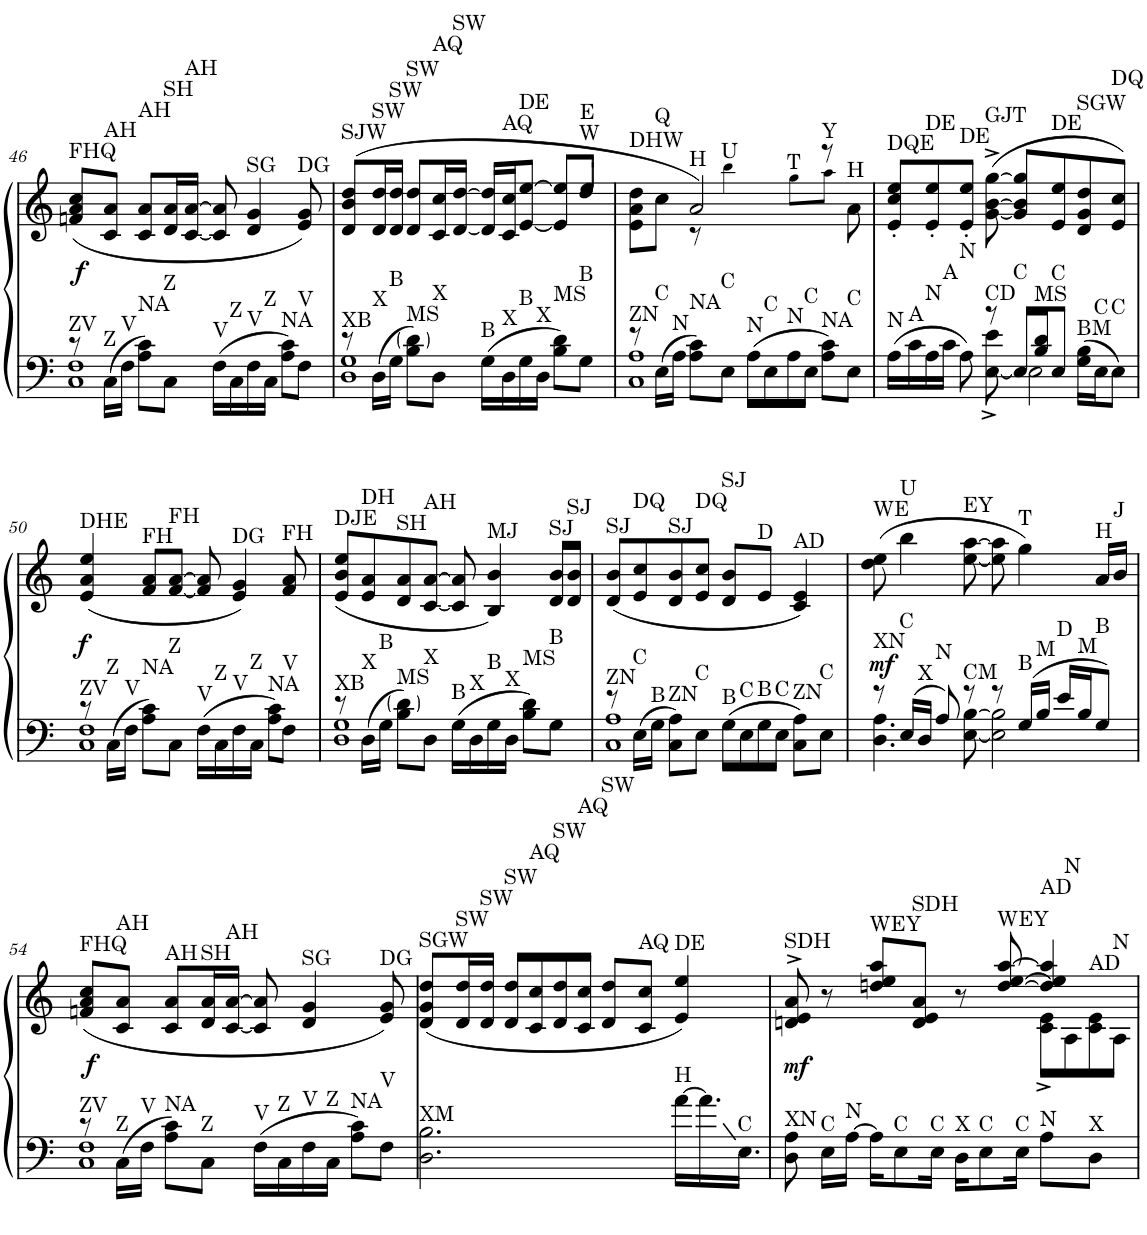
**kern	**kern	**dynam
*part1	*part1	*part1
*staff2	*staff1	*staff1/2
*I"Piano	*	*
*I'Pno.	*	*
!!LO:PB:g=z
*clefF4	*clefG2	*
*k[]	*k[]	*
*M4/4	*M4/4	*
=46	=46	=46
*^	*	*
!	!	!LO:TX:a:t=FHQ	!
!LO:TX:a:t=ZV	!	!	!
!	!	!	!LO:DY:b
8r	1C 1F	(8fn/ 8a/ 8cc/L	f
!	!	!LO:TX:a:t=AH	!
!LO:TX:a:t=Z	!	!	!
16C\LL	.	8c/ 8a/J	.
!LO:TX:a:t=V	!	!	!
16F\JJ	.	.	.
!	!	!LO:TX:a:t=AH	!
!LO:TX:a:t=NA	!	!	!
8A\ 8c\L	.	8c/ 8a/L	.
!	!	!LO:TX:a:t=SH	!
!LO:TX:a:t=Z	!	!	!
8C\J	.	16d/ 16a/L	.
!	!	!LO:TX:a:t=AH	!
.	.	[16c/ [16a/JJ	.
!LO:TX:a:t=V	!	!	!
16F\LL	.	8c/] 8a/]	.
!LO:TX:a:t=Z	!	!	!
16C\	.	.	.
!	!	!LO:TX:a:t=SG	!
!LO:TX:a:t=V	!	!	!
16F\	.	4d/ 4g/	.
!LO:TX:a:t=Z	!	!	!
16C\JJ	.	.	.
!LO:TX:a:t=NA	!	!	!
8A\ 8c\L	.	.	.
!	!	!LO:TX:a:t=DG	!
!LO:TX:a:t=V	!	!	!
8F\J	.	8e/ 8g/)	.
=47	=47	=47	=47
!	!	!LO:TX:a:t=SJW	!
!LO:TX:a:t=XB	!	!	!
8r	1D 1G	(8d/ 8b/ 8dd/L	.
!	!	!LO:TX:a:t=SW	!
!LO:TX:a:t=X	!	!	!
16D\LL	.	16d/ 16dd/L	.
!	!	!LO:TX:a:t=SW	!
!LO:TX:a:t=B	!	!	!
16G\JJ	.	16d/ 16dd/JJ	.
!	!	!LO:TX:a:t=SW	!
!LO:TX:a:t=MS	!	!	!
8B\ 8d\L	.	8d/ 8dd/L	.
!	!	!LO:TX:a:t=AQ	!
!LO:TX:a:t=X	!	!	!
8D\J	.	16c/ 16cc/L	.
!	!	!LO:TX:a:t=SW	!
.	.	[16d/ [16dd/JJ	.
!LO:TX:a:t=B	!	!	!
16G\LL	.	16d/] 16dd/]LL	.
!	!	!LO:TX:a:t=AQ	!
!LO:TX:a:t=X	!	!	!
16D\	.	16c/ 16cc/J	.
!	!	!LO:TX:a:t=DE	!
!LO:TX:a:t=B	!	!	!
16G\	.	[8e/ [8ee/J	.
!LO:TX:a:t=X	!	!	!
16D\JJ	.	.	.
!LO:TX:a:t=MS	!	!	!
8B\ 8d\L	.	8e/] 8ee/]L	.
!	!	!LO:TX:a:t=W	!
!LO:TX:a:t=B	!	!	!
8G\J	.	16dd/L	.
!	!	!LO:TX:a:t=E	!
.	.	16ee/JJ	.
=48	=48	=48	=48
*	*	*^	*
!	!	!LO:TX:a:t=DHW	!	!
!LO:TX:a:t=ZN	!	!	!	!
8r	1C 1A	8e\ 8a\ 8dd\L	4ryy	.
!	!	!LO:TX:a:t=Q	!	!
!LO:TX:a:t=C	!	!	!	!
16E\LL	.	8cc\J	.	.
!LO:TX:a:t=N	!	!	!	!
16A\JJ	.	.	.	.
!	!	!LO:TX:a:t=H	!	!
!LO:TX:a:t=NA	!	!	!	!
8A\ 8c\L	.	2a/)	8r	.
!	!	!	!LO:TX:a:t=U	!
!LO:TX:a:t=C	!	!	!	!
8E\J	.	.	4bb!\	.
!LO:TX:a:t=N	!	!	!	!
16A\LL	.	.	.	.
!LO:TX:a:t=C	!	!	!	!
16E\	.	.	.	.
!	!	!	!LO:TX:a:t=T	!
!LO:TX:a:t=N	!	!	!	!
16A\	.	.	8gg!\L	.
!LO:TX:a:t=C	!	!	!	!
16E\JJ	.	.	.	.
!	!	!LO:TX:a:t=Y	!	!
!LO:TX:a:t=NA	!	!	!	!
8A\ 8c\L	.	8r	8aa!\J	.
!	!	!LO:TX:a:t=H	!	!
!LO:TX:a:t=C	!	!	!	!
8E\J	.	8a\	8ryy	.
=49	=49	=49	=49	=49
!	!	!LO:TX:a:t=DQE	!	!
!LO:TX:a:t=N	!	!	!	!
*	*	*v	*v	*
16A\LL	4.ryy	8e/' 8cc/' 8ee/'L	.
!LO:TX:a:t=A	!	!	!
16c\	.	.	.
!	!	!LO:TX:a:t=DE	!
!LO:TX:a:t=N	!	!	!
16A\	.	8e/' 8ee/'	.
!LO:TX:a:t=A	!	!	!
16c\JJ	.	.	.
!	!	!LO:TX:a:t=DE	!
!LO:TX:a:t=N	!	!	!
8A\	.	8e/' 8ee/'J	.
!	!	!LO:TX:a:t=GJT	!
!LO:TX:a:t=CD	!	!	!
8r	[8E\^ 8e\^	([8g\^ [8b\^ [8gg\^	.
!LO:TX:a:t=C	!	!	!
16E/LL	2E\]	8g/] 8b/] 8gg/]L	.
!LO:TX:a:t=MS	!	!	!
16B/ 16d/J	.	.	.
!	!	!LO:TX:a:t=DE	!
!LO:TX:a:t=C	!	!	!
8E/J	.	8e/ 8ee/	.
!	!	!LO:TX:a:t=SGW	!
!LO:TX:a:t=BM	!	!	!
16G\ 16B\LL	.	8d/ 8g/ 8dd/	.
!LO:TX:a:t=C	!	!	!
16E\J	.	.	.
!	!	!LO:TX:a:t=DQ	!
!LO:TX:a:t=C	!	!	!
8E\J	.	8e/ 8cc/J)	.
!!LO:LB:g=z
=50	=50	=50	=50
!	!	!LO:TX:a:t=DHE	!
!LO:TX:a:t=ZV	!	!	!
!	!	!	!LO:DY:b
8r	1C 1F	(4e/ 4a/ 4ee/	f
!LO:TX:a:t=Z	!	!	!
16C\LL	.	.	.
!LO:TX:a:t=V	!	!	!
16F\JJ	.	.	.
!	!	!LO:TX:a:t=FH	!
!LO:TX:a:t=NA	!	!	!
8A\ 8c\L	.	8f/ 8a/L	.
!	!	!LO:TX:a:t=FH	!
!LO:TX:a:t=Z	!	!	!
8C\J	.	[8f/ [8a/J	.
!LO:TX:a:t=V	!	!	!
16F\LL	.	8f/] 8a/]	.
!LO:TX:a:t=Z	!	!	!
16C\	.	.	.
!	!	!LO:TX:a:t=DG	!
!LO:TX:a:t=V	!	!	!
16F\	.	4e/ 4g/)	.
!LO:TX:a:t=Z	!	!	!
16C\JJ	.	.	.
!LO:TX:a:t=NA	!	!	!
8A\ 8c\L	.	.	.
!	!	!LO:TX:a:t=FH	!
!LO:TX:a:t=V	!	!	!
8F\J	.	8f/ 8a/	.
=51	=51	=51	=51
!	!	!LO:TX:a:t=DJE	!
!LO:TX:a:t=XB	!	!	!
8r	1D 1G	(8e/ 8b/ 8ee/L	.
!	!	!LO:TX:a:t=DH	!
!LO:TX:a:t=X	!	!	!
16D\LL	.	8e/ 8a/	.
!LO:TX:a:t=B	!	!	!
16G\JJ	.	.	.
!	!	!LO:TX:a:t=SH	!
!LO:TX:a:t=MS	!	!	!
8B\ 8d\L	.	8d/ 8a/	.
!	!	!LO:TX:a:t=AH	!
!LO:TX:a:t=X	!	!	!
8D\J	.	[8c/ [8a/J	.
!LO:TX:a:t=B	!	!	!
16G\LL	.	8c/] 8a/]	.
!LO:TX:a:t=X	!	!	!
16D\	.	.	.
!	!	!LO:TX:a:t=MJ	!
!LO:TX:a:t=B	!	!	!
16G\	.	4B/ 4b/)	.
!LO:TX:a:t=X	!	!	!
16D\JJ	.	.	.
!LO:TX:a:t=MS	!	!	!
8B\ 8d\L	.	.	.
!	!	!LO:TX:a:t=SJ	!
!LO:TX:a:t=B	!	!	!
8G\J	.	16d/ 16b/LL	.
!	!	!LO:TX:a:t=SJ	!
.	.	16d/ 16b/JJ	.
=52	=52	=52	=52
!	!	!LO:TX:a:t=SJ	!
!LO:TX:a:t=ZN	!	!	!
8r	1C 1A	(8d/ 8b/L	.
!	!	!LO:TX:a:t=DQ	!
!LO:TX:a:t=C	!	!	!
16E\LL	.	8e/ 8cc/	.
!LO:TX:a:t=B	!	!	!
16G\JJ	.	.	.
!	!	!LO:TX:a:t=SJ	!
!LO:TX:a:t=ZN	!	!	!
8C\ 8A\L	.	8d/ 8b/	.
!	!	!LO:TX:a:t=DQ	!
!LO:TX:a:t=C	!	!	!
8E\J	.	8e/ 8cc/J	.
!	!	!LO:TX:a:t=SJ	!
!LO:TX:a:t=B	!	!	!
16G\LL	.	8d/ 8b/L	.
!LO:TX:a:t=C	!	!	!
16E\	.	.	.
!	!	!LO:TX:a:t=D	!
!LO:TX:a:t=B	!	!	!
16G\	.	8e/J	.
!LO:TX:a:t=C	!	!	!
16E\JJ	.	.	.
!	!	!LO:TX:a:t=AD	!
!LO:TX:a:t=ZN	!	!	!
8C\ 8A\L	.	4c/ 4e/)	.
!LO:TX:a:t=C	!	!	!
8E\J	.	.	.
=53	=53	=53	=53
!	!	!LO:TX:a:t=WE	!
!LO:TX:a:t=XN	!	!	!
!	!	!	!LO:DY:a=2
8r	4.D\ 4.A\	(8dd\ 8ee\	mf
!	!	!LO:TX:a:t=U	!
!LO:TX:a:t=C	!	!	!
16E/LL	.	4bb\	.
!LO:TX:a:t=X	!	!	!
16D/JJ	.	.	.
!LO:TX:a:t=N	!	!	!
8A/	.	.	.
!	!	!LO:TX:a:t=EY	!
!LO:TX:a:t=CM	!	!	!
8r	[8E\ [>8B\	[8ee\ [8aa\	.
8r	2E\] 2B\]	8ee\] 8aa\]	.
!	!	!LO:TX:a:t=T	!
!LO:TX:a:t=B	!	!	!
16G/LL	.	4gg\)	.
!LO:TX:a:t=M	!	!	!
16B/JJ	.	.	.
!LO:TX:a:t=D	!	!	!
16e/LL	.	.	.
!LO:TX:a:t=M	!	!	!
16B/J	.	.	.
!	!	!LO:TX:a:t=H	!
!LO:TX:a:t=B	!	!	!
8G/J	.	16a/LL	.
!	!	!LO:TX:a:t=J	!
.	.	16b/JJ	.
!!LO:LB:g=z
=54	=54	=54	=54
!	!	!LO:TX:a:t=FHQ	!
!LO:TX:a:t=ZV	!	!	!
!	!	!	!LO:DY:b
8r	1C 1F	(8fn/ 8a/ 8cc/L	f
!	!	!LO:TX:a:t=AH	!
!LO:TX:a:t=Z	!	!	!
16C\LL	.	8c/ 8a/J	.
!LO:TX:a:t=V	!	!	!
16F\JJ	.	.	.
!	!	!LO:TX:a:t=AH	!
!LO:TX:a:t=NA	!	!	!
8A\ 8c\L	.	8c/ 8a/L	.
!	!	!LO:TX:a:t=SH	!
!LO:TX:a:t=Z	!	!	!
8C\J	.	16d/ 16a/L	.
!	!	!LO:TX:a:t=AH	!
.	.	[16c/ [16a/JJ	.
!LO:TX:a:t=V	!	!	!
16F\LL	.	8c/] 8a/]	.
!LO:TX:a:t=Z	!	!	!
16C\	.	.	.
!	!	!LO:TX:a:t=SG	!
!LO:TX:a:t=V	!	!	!
16F\	.	4d/ 4g/	.
!LO:TX:a:t=Z	!	!	!
16C\JJ	.	.	.
!LO:TX:a:t=NA	!	!	!
8A\ 8c\L	.	.	.
!	!	!LO:TX:a:t=DG	!
!LO:TX:a:t=V	!	!	!
8F\J	.	8e/ 8g/)	.
*v	*v	*	*
=55	=55	=55
!	!LO:TX:a:t=SGW	!
!LO:TX:a:t=XM	!	!
2.D\ 2.B\	(8d/ 8g/ 8dd/L	.
!	!LO:TX:a:t=SW	!
.	16d/ 16dd/L	.
!	!LO:TX:a:t=SW	!
.	16d/ 16dd/JJ	.
!	!LO:TX:a:t=SW	!
.	16d/ 16dd/LL	.
!	!LO:TX:a:t=AQ	!
.	16c/ 16cc/	.
!	!LO:TX:a:t=SW	!
.	16d/ 16dd/	.
!	!LO:TX:a:t=AQ	!
.	16c/ 16cc/JJ	.
!	!LO:TX:a:t=SW	!
.	8d/ 8dd/L	.
!	!LO:TX:a:t=AQ	!
.	8c/ 8cc/J	.
!	!LO:TX:a:t=DE	!
!LO:TX:a:t=H	!	!
[16a\LL	4e/ 4ee/)	.
16.a\]	.	.
!LO:TX:a:t=C	!	!
16.E\JJ	.	.
=56	=56	=56
*	*^	*
!	!LO:TX:a:t=SDH	!	!
!LO:TX:a:t=XN	!	!	!
!	!	!	!LO:DY:b
8D\ 8A\	8dn/^> 8e/^> 8a/^>	2.ryy	mf
!LO:TX:a:t=C	!	!	!
16E\LL	8r	.	.
!LO:TX:a:t=N	!	!	!
[16A\JJ	.	.	.
!	!LO:TX:a:t=WEY	!	!
16A\KL]	8ddn/ 8ee/ 8aa/L	.	.
!LO:TX:a:t=C	!	!	!
8E\	.	.	.
!	!LO:TX:a:t=SDH	!	!
.	8d/ 8e/ 8a/J	.	.
!LO:TX:a:t=C	!	!	!
16E\Jk	.	.	.
!LO:TX:a:t=X	!	!	!
16D\KL	8r	.	.
!LO:TX:a:t=C	!	!	!
8E\	.	.	.
!	!LO:TX:a:t=WEY	!	!
.	[8dd/ [8ee/ [8aa/	.	.
!LO:TX:a:t=C	!	!	!
16E\Jk	.	.	.
!	!LO:TX:a:t=AD	!	!
!LO:TX:a:t=N	!	!	!
8A\L	4dd/] 4ee/] 4aa/]	16c\^ 16e\^LL	.
!	!	!LO:TX:a:t=N	!
.	.	16A\	.
!	!	!LO:TX:a:t=AD	!
!LO:TX:a:t=X	!	!	!
8D\J	.	16c\ 16e\	.
!	!	!LO:TX:a:t=N	!
.	.	16A\JJ	.
*	*v	*v	*
=	=	=
*-	*-	*-
